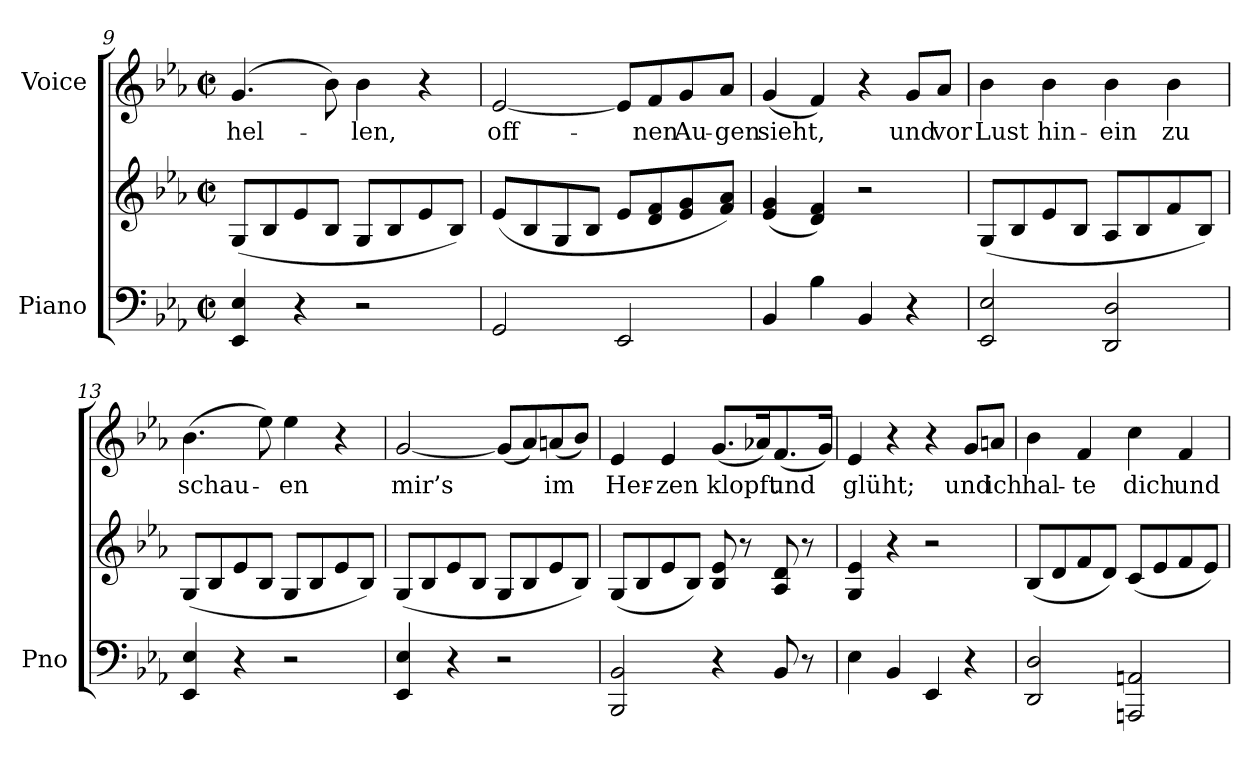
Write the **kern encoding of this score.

**kern	**kern	**kern	**text
*part2	*part2	*part1	*part1
*staff3	*staff2	*staff1	*staff1
*I"Piano	*	*I"Voice	*
*I'Pno	*	*	*
*clefF4	*clefG2	*clefG2	*
*k[b-e-a-]	*k[b-e-a-]	*k[b-e-a-]	*
*E-:	*E-:	*E-:	*
*M2/2	*M2/2	*M2/2	*
*met(c|)	*met(c|)	*met(c|)	*
=9	=9	=9	=9
!	!	!	!LO:LY:b
4EE-/ 4E-/	(<8G/L	(4.g/	hel-
.	8B-/	.	.
4r	8e-/	.	.
.	8B-/J	8b-\)	.
!	!	!	!LO:LY:b
2r	8G/L	4b-\	-len,
.	8B-/	.	.
.	8e-/	4r	.
.	8B-/J)	.	.
!!LO:LB:g=z
=10	=10	=10	=10
!	!	!	!LO:LY:b
2GG/	(<8e-/L	[2e-/	off-
.	8B-/	.	.
.	8G/	.	.
.	8B-/J	.	.
2EE-/	8e-/L	8e-/L]	.
!	!	!	!LO:LY:b
.	8d/ 8f/	8f/	-nen
!	!	!	!LO:LY:b
.	8e-/ 8g/	8g/	Au-
!	!	!	!LO:LY:b
.	8f/ 8a-/J)	8a-/J	-gen
=11	=11	=11	=11
!	!	!	!LO:LY:b
4BB-/	(<4e-/ 4g/	(<4g/	sieht,
4B-\	4d/ 4f/)	4f/)	.
4BB-/	2r	4r	.
!	!	!	!LO:LY:b
4r	.	8g/L	und
!	!	!	!LO:LY:b
.	.	8a-/J	vor
=12	=12	=12	=12
!	!	!	!LO:LY:b
2EE-/ 2E-/	(<8G/L	4b-\	Lust
.	8B-/	.	.
!	!	!	!LO:LY:b
.	8e-/	4b-\	hin-
.	8B-/J	.	.
!	!	!	!LO:LY:b
2DD/ 2D/	8A-/L	4b-\	-ein
.	8B-/	.	.
!	!	!	!LO:LY:b
.	8f/	4b-\	zu
.	8B-/J)	.	.
=13	=13	=13	=13
!	!	!	!LO:LY:b
4EE-/ 4E-/	(<8G/L	(>4.b-\	schau-
.	8B-/	.	.
4r	8e-/	.	.
.	8B-/J	8ee-\)	.
!	!	!	!LO:LY:b
2r	8G/L	4ee-\	-en
.	8B-/	.	.
.	8e-/	4r	.
.	8B-/J)	.	.
!!LO:LB:g=z
=14	=14	=14	=14
!	!	!	!LO:LY:b
4EE-/ 4E-/	(<8G/L	[2g/	mir’s
.	8B-/	.	.
4r	8e-/	.	.
.	8B-/J	.	.
2r	8G/L	(<8g/L]	.
.	8B-/	8a-/)	.
!	!	!	!LO:LY:b
.	8e-/	(<8an/	im
.	8B-/J)	8b-/J)	.
=15	=15	=15	=15
!	!	!	!LO:LY:b
2BBB-/ 2BB-/	(<8G/L	4e-/	Her-
.	8B-/	.	.
!	!	!	!LO:LY:b
.	8e-/	4e-/	-zen
.	8B-/J)	.	.
!	!	!	!LO:LY:b
4r	8B-/ 8e-/	(<8.g/L	klopft
.	8r	.	.
.	.	16a-X/k)	.
!	!	!	!LO:LY:b
8BB-/	8A-/ 8d/	(<8.f/	und
8r	8r	.	.
.	.	16g/Jk)	.
=16	=16	=16	=16
!	!	!	!LO:LY:b
4E-\	4G/ 4e-/	4e-/	glüht;
4BB-/	4r	4r	.
4EE-/	2r	4r	.
!	!	!	!LO:LY:b
4r	.	8g/L	und
!	!	!	!LO:LY:b
.	.	8an/J	ich
=17	=17	=17	=17
!	!	!	!LO:LY:b
2DD/ 2D/	(<8B-/L	4b-\	hal-
.	8d/	.	.
!	!	!	!LO:LY:b
.	8f/	4f/	-te
.	8d/J)	.	.
!	!	!	!LO:LY:b
2AAAn/ 2AAn/	(<8c/L	4cc\	dich
.	8e-/	.	.
!	!	!	!LO:LY:b
.	8f/	4f/	und
.	8e-/J)	.	.
=	=	=	=
*-	*-	*-	*-
